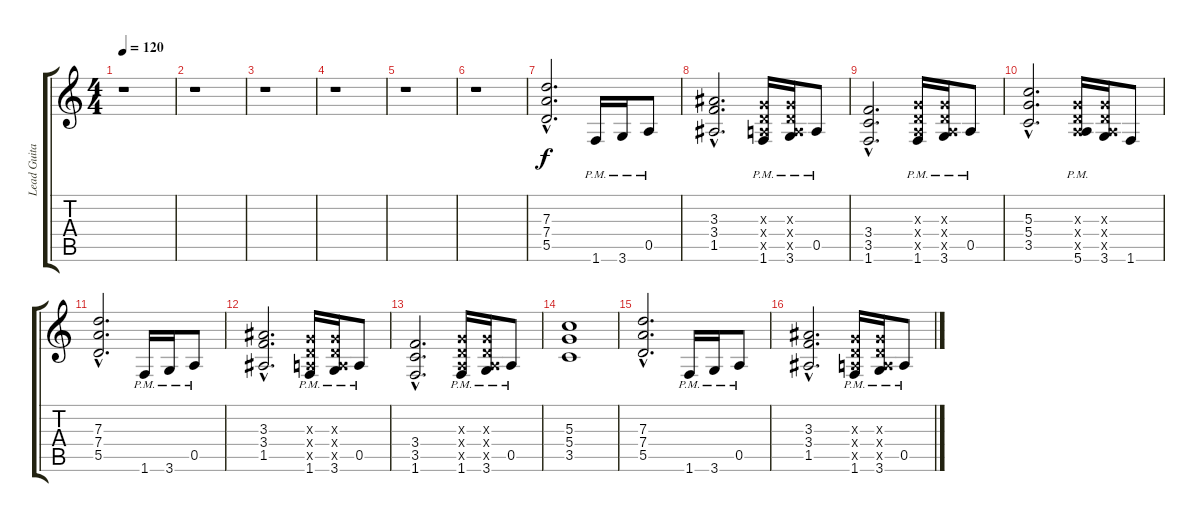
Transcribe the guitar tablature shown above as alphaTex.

\track ("Lead Guitar" "Lead Guita") {instrument overdrivenguitar}
\staff {score tabs}
\tuning (E4 B3 G3 D3 A2 E2) {hide}
\ts (4 4)
\tempo 120
\clef g2
\ks c
r.1{dy f} |
r.1 |
r.1 |
r.1 |
r.1 |
r.1 |
(7.3{hac} 7.4{hac} 5.5{hac}).2{d instrument distortionguitar} 1.6{pm}.16 3.6{pm}.16 0.5{pm}.8 |
(3.3{hac} 3.4{hac} 1.5{hac}).2{d} (0.3{x} 0.4{x} 0.5{x} 1.6{pm}).16 (0.3{x} 0.4{x} 0.5{x} 3.6{pm}).16 0.5{pm}.8 |
(3.4{hac} 3.5{hac} 1.6{hac}).2{d} (0.3{x} 0.4{x} 0.5{x} 1.6{pm}).16 (0.3{x} 0.4{x} 0.5{x} 3.6{pm}).16 0.5{pm}.8 |
(5.3{hac} 5.4{hac} 3.5{hac}).2{d} (0.3{x} 0.4{x} 0.5{x} 5.6{pm}).16 (0.3{x} 0.4{x} 0.5{x} 3.6).16 1.6.8 |
(7.3{hac} 7.4{hac} 5.5{hac}).2{d instrument distortionguitar} 1.6{pm}.16 3.6{pm}.16 0.5{pm}.8 |
(3.3{hac} 3.4{hac} 1.5{hac}).2{d} (0.3{x} 0.4{x} 0.5{x} 1.6{pm}).16 (0.3{x} 0.4{x} 0.5{x} 3.6{pm}).16 0.5{pm}.8 |
(3.4{hac} 3.5{hac} 1.6{hac}).2{d} (0.3{x} 0.4{x} 0.5{x} 1.6{pm}).16 (0.3{x} 0.4{x} 0.5{x} 3.6{pm}).16 0.5{pm}.8 |
(5.3 5.4 3.5).1 |
(7.3{hac} 7.4{hac} 5.5{hac}).2{d instrument distortionguitar} 1.6{pm}.16 3.6{pm}.16 0.5{pm}.8 |
(3.3{hac} 3.4{hac} 1.5{hac}).2{d} (0.3{x} 0.4{x} 0.5{x} 1.6{pm}).16 (0.3{x} 0.4{x} 0.5{x} 3.6{pm}).16 0.5{pm}.8
